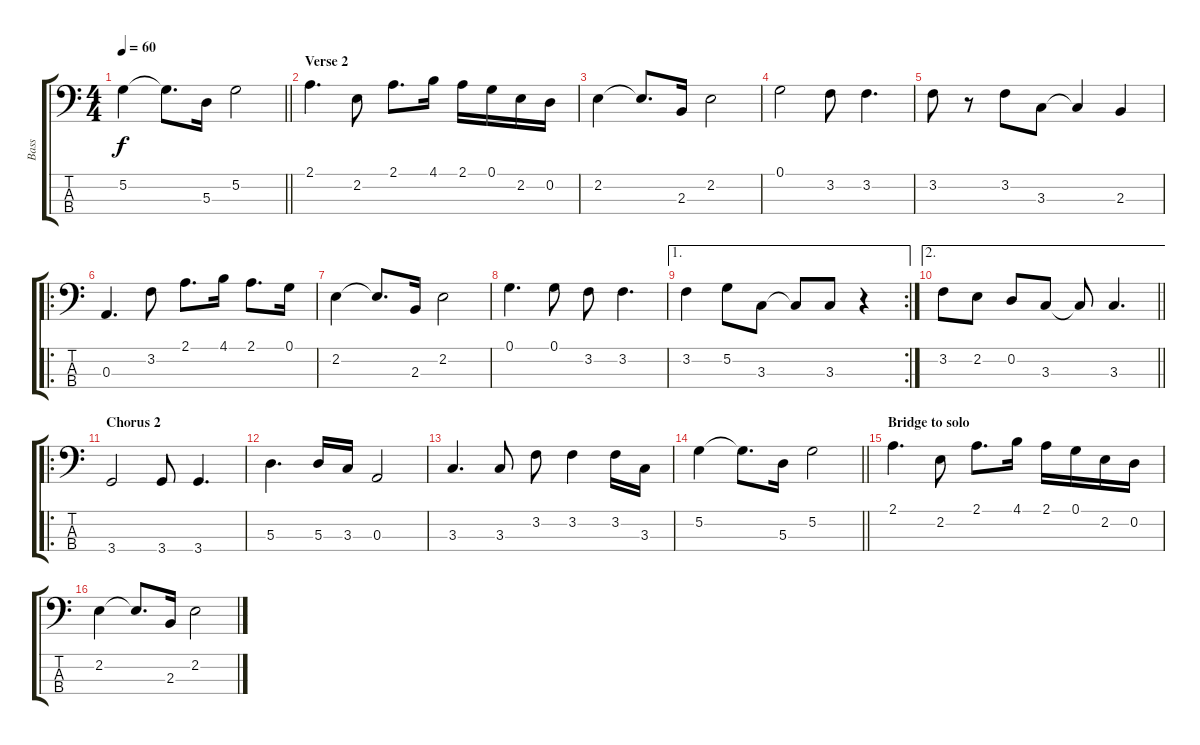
\track ("Bass" "Bass") {instrument electricbassfinger}
\staff {score tabs}
\tuning (G2 D2 A1 E1) {hide}
\ts (4 4)
\tempo 60
\clef f4
\barLineRight lightlight
\ks c
5.2.4{dy f} 5.2{t}.8{d} 5.3.16 5.2.2 |
\section ("" "Verse 2")
2.1.4{d} 2.2.8 2.1.8{d} 4.1.16 2.1.16 0.1.16 2.2.16 0.2.16 |
2.2.4 2.2{t}.8{d} 2.3.16 2.2.2 |
0.1.2 3.2.8 3.2.4{d} |
3.2.8 r.8 3.2.8 3.3.8 3.3{t}.4 2.3.4 |
\ro
0.3.4{d} 3.2.8 2.1.8{d} 4.1.16 2.1.8{d} 0.1.16 |
2.2.4 2.2{t}.8{d} 2.3.16 2.2.2 |
0.1.4{d} 0.1.8 3.2.8 3.2.4{d} |
\ae 1
\rc 2
3.2.4 5.2.8 3.3.8 3.3{t}.8 3.3.8 r.4 |
\ae 2
\barLineRight lightlight
3.2.8 2.2.8 0.2.8 3.3.8 3.3{t}.8 3.3.4{d} |
\ro
\section ("" "Chorus 2")
3.4.2 3.4.8 3.4.4{d} |
5.3.4{d} 5.3.16 3.3.16 0.3.2 |
3.3.4{d} 3.3.8 3.2.8 3.2.4 3.2.16 3.3.16 |
\barLineRight lightlight
5.2.4 5.2{t}.8{d} 5.3.16 5.2.2 |
\section ("" "Bridge to solo")
2.1.4{d} 2.2.8 2.1.8{d} 4.1.16 2.1.16 0.1.16 2.2.16 0.2.16 |
2.2.4 2.2{t}.8{d} 2.3.16 2.2.2
